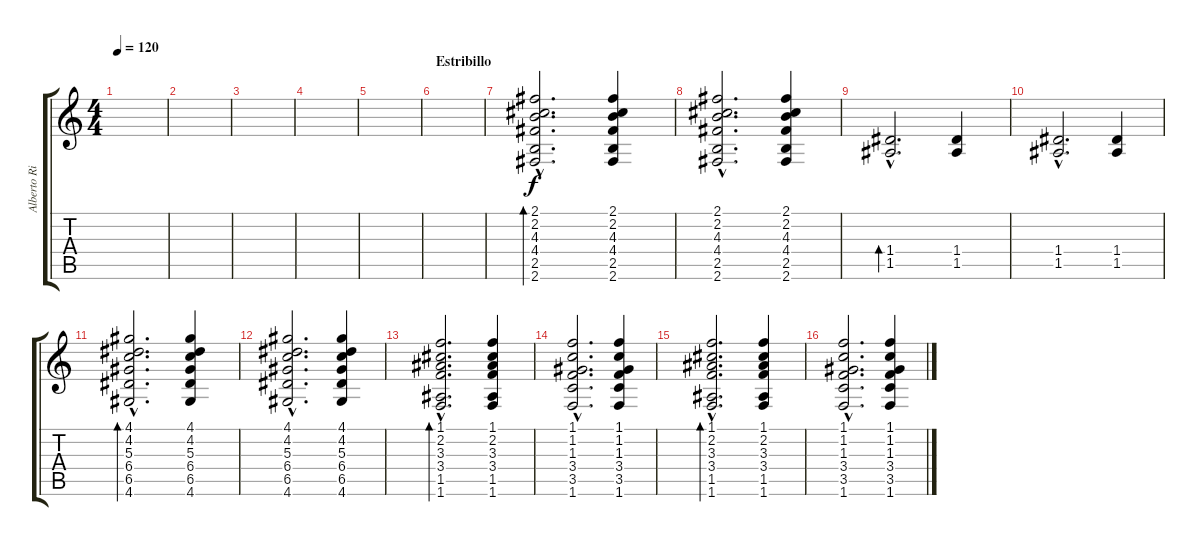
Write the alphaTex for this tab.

\track ("Alberto Rionda (Guitarra de Arreglos)" "Alberto Ri") {instrument acousticguitarnylon}
\staff {score tabs}
\tuning (E4 B3 G3 D3 A2 E2) {hide}
\ts (4 4)
\tempo 120
\clef g2
\ks c
|
|
|
|
|
\section ("" "Estribillo")
|
(2.1{hac} 2.2{hac} 4.3{hac} 4.4{hac} 2.5{hac} 2.6{hac}).2{d bd 60 volume 9} (2.1 2.2 4.3 4.4 2.5 2.6).4 |
(2.1{hac} 2.2{hac} 4.3{hac} 4.4{hac} 2.5{hac} 2.6{hac}).2{d} (2.1 2.2 4.3 4.4 2.5 2.6).4 |
(1.4{hac} 1.5{hac}).2{d bd 60} (1.4 1.5).4 |
(1.4{hac} 1.5{hac}).2{d} (1.4 1.5).4 |
(4.1{hac} 4.2{hac} 5.3{hac} 6.4{hac} 6.5{hac} 4.6{hac}).2{d bd 60} (4.1 4.2 5.3 6.4 6.5 4.6).4 |
(4.1{hac} 4.2{hac} 5.3{hac} 6.4{hac} 6.5{hac} 4.6{hac}).2{d} (4.1 4.2 5.3 6.4 6.5 4.6).4 |
(1.1{hac} 2.2{hac} 3.3{hac} 3.4{hac} 1.5{hac} 1.6{hac}).2{d bd 60} (1.1 2.2 3.3 3.4 1.5 1.6).4 |
(1.1{hac} 1.2{hac} 1.3{hac} 3.4{hac} 3.5{hac} 1.6{hac}).2{d} (1.1 1.2 1.3 3.4 3.5 1.6).4 |
(1.1{hac} 2.2{hac} 3.3{hac} 3.4{hac} 1.5{hac} 1.6{hac}).2{d bd 60} (1.1 2.2 3.3 3.4 1.5 1.6).4 |
(1.1{hac} 1.2{hac} 1.3{hac} 3.4{hac} 3.5{hac} 1.6{hac}).2{d} (1.1 1.2 1.3 3.4 3.5 1.6).4
